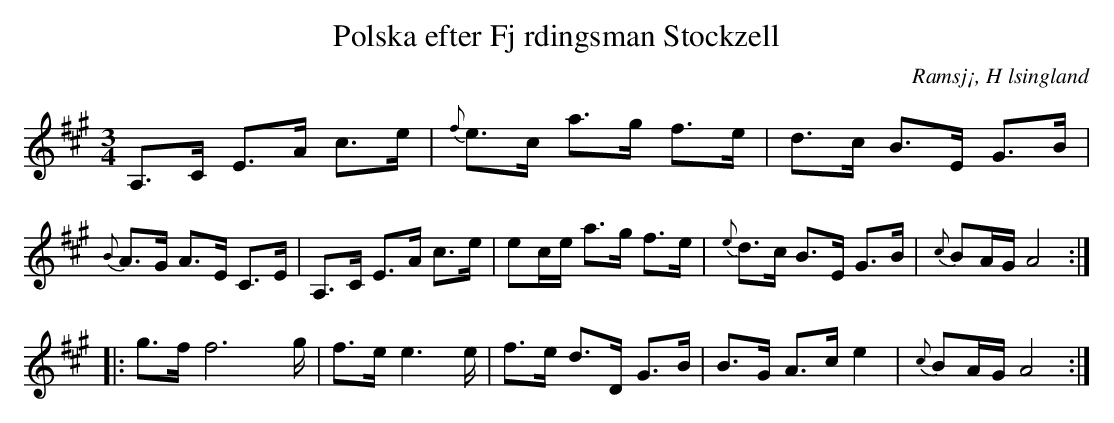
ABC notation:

X:1
T:Polska efter Fj rdingsman Stockzell
O: Ramsj¡, H lsingland
M:3/4
L:1/8
K:A
A,>C E>A c>e|{f}e>c a>g f>e| d>c B>E G>B |{B}A>G A>E C>E|A,>C E>A c>e|ec/e/ a>g f>e| {e}d>c B>E G>B |{c}BA/G/ A4:|
|:g>f f4>g|f>e e2>e|f>e d>D G>B|B>G A>c e2|{c}BA/G/ A4 :|
